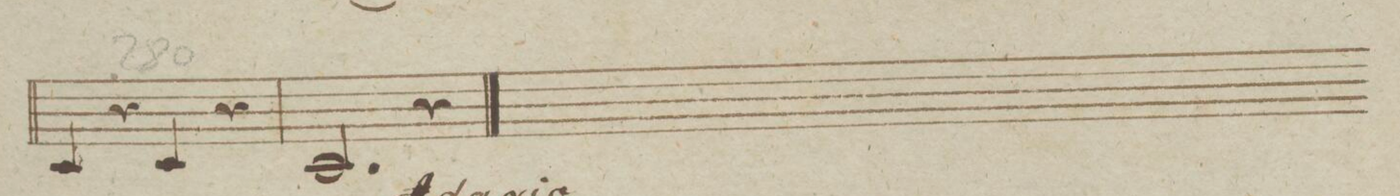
**kern
*I"Clarino Secondo in B.
*clefG2
*k[b-e-a-d-]
*met(c)
*M4/4
4E-/
4r
4E-/
4r
=277
2.E-/
4r
==
*-
